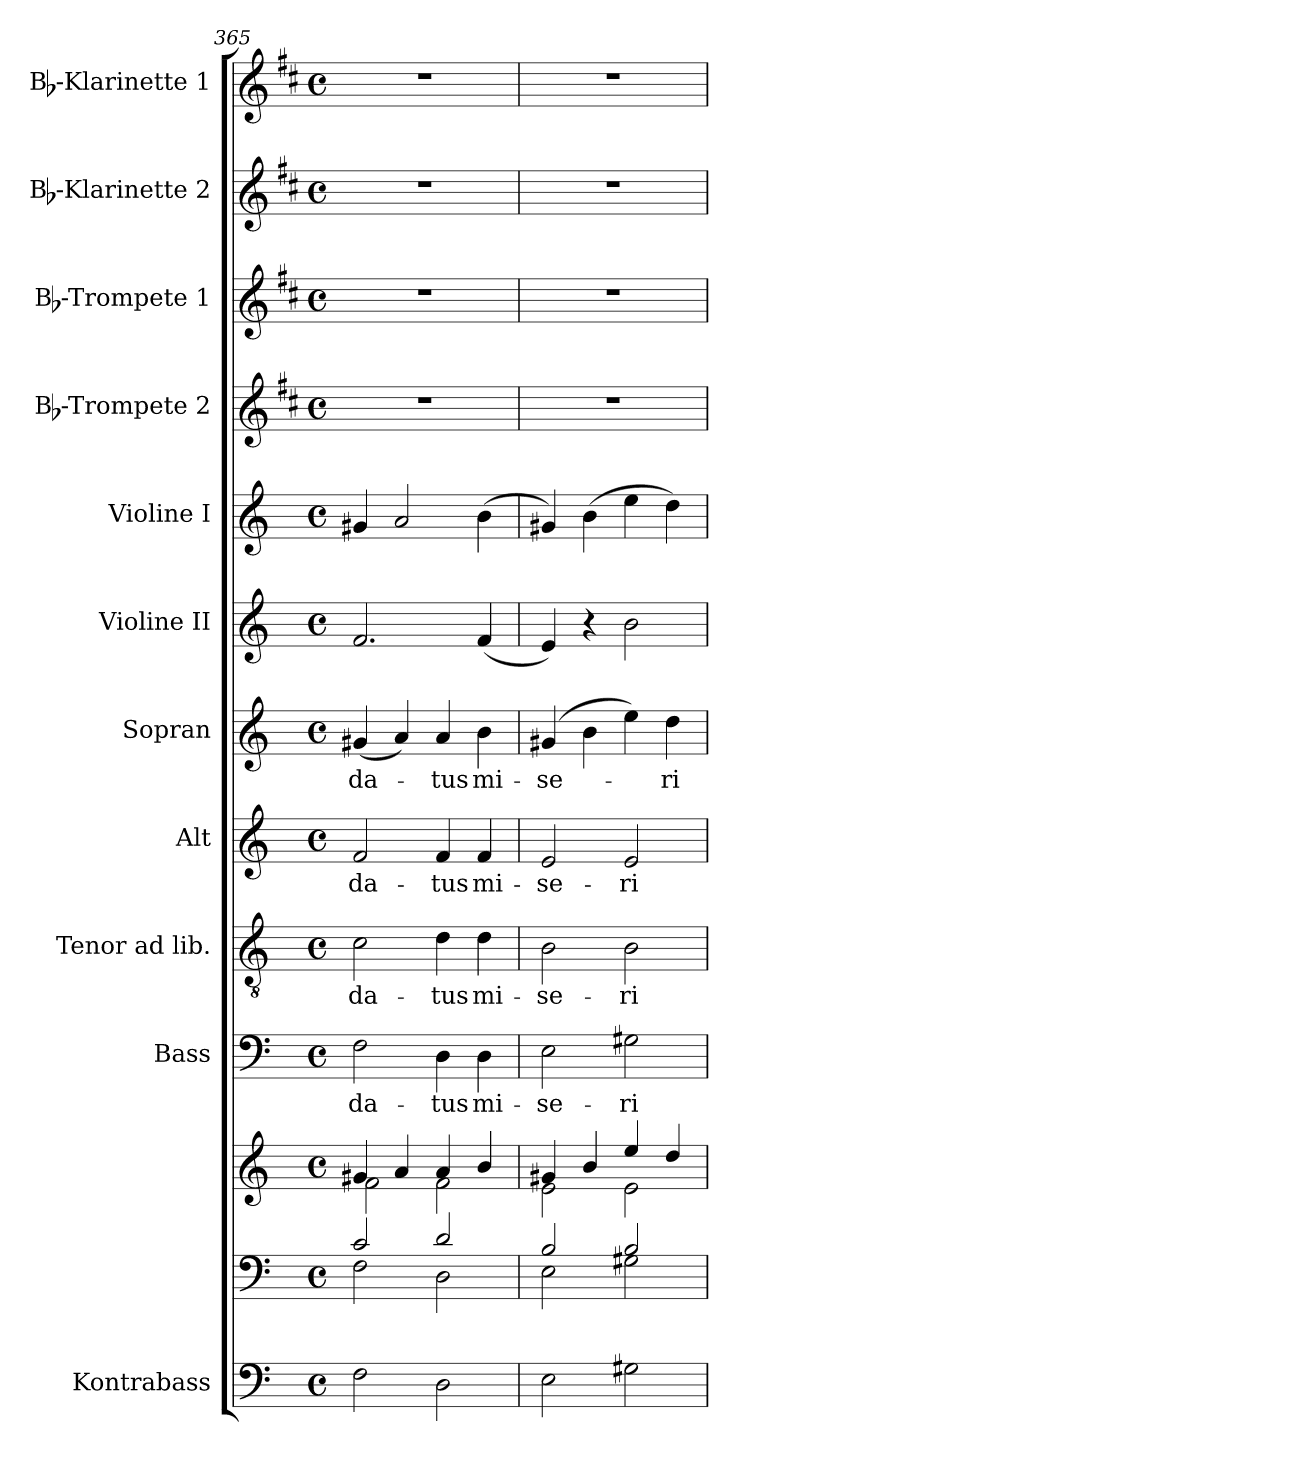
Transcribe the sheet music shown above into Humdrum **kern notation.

**kern	**kern	**kern	**kern	**text	**kern	**text	**kern	**text	**kern	**text	**kern	**kern	**kern	**kern	**kern	**kern
*part12	*part11	*part11	*part10	*part10	*part9	*part9	*part8	*part8	*part7	*part7	*part6	*part5	*part4	*part3	*part2	*part1
*staff13	*staff12	*staff11	*staff10	*staff10	*staff9	*staff9	*staff8	*staff8	*staff7	*staff7	*staff6	*staff5	*staff4	*staff3	*staff2	*staff1
*I"Kontrabass	*	*	*I"Bass	*	*I"Tenor ad lib.	*	*I"Alt	*	*I"Sopran	*	*I"Violine II	*I"Violine I	*I"Bb-Trompete 2	*I"Bb-Trompete 1	*I"Bb-Klarinette 2	*I"Bb-Klarinette 1
*I'Kb.	*	*	*I'B.	*	*I'T.	*	*I'A.	*	*I'S.	*	*I'Vl. II	*I'Vl. I	*I'Bb Trp. 2	*I'Bb Trp. 1	*I'Bb Kl. 2	*I'Bb Kl. 1
*clefF4	*clefF4	*clefG2	*clefF4	*	*clefGv2	*	*clefG2	*	*clefG2	*	*clefG2	*clefG2	*clefG2	*clefG2	*clefG2	*clefG2
*ITrd7c12	*	*	*	*	*	*	*	*	*	*	*	*	*ITrd1c2	*ITrd1c2	*ITrd1c2	*ITrd1c2
*k[]	*k[]	*k[]	*k[]	*	*k[]	*	*k[]	*	*k[]	*	*k[]	*k[]	*k[]	*k[]	*k[]	*k[]
*C:	*C:	*C:	*C:	*	*C:	*	*C:	*	*C:	*	*C:	*C:	*C:	*C:	*C:	*C:
*M4/4	*M4/4	*M4/4	*M4/4	*	*M4/4	*	*M4/4	*	*M4/4	*	*M4/4	*M4/4	*M4/4	*M4/4	*M4/4	*M4/4
*met(c)	*met(c)	*met(c)	*met(c)	*	*met(c)	*	*met(c)	*	*met(c)	*	*met(c)	*met(c)	*met(c)	*met(c)	*met(c)	*met(c)
=365	=365	=365	=365	=365	=365	=365	=365	=365	=365	=365	=365	=365	=365	=365	=365	=365
*	*^	*^	*	*	*	*	*	*	*	*	*	*	*	*	*	*
!	!	!	!	!	!	!LO:LY:b	!	!LO:LY:b	!	!LO:LY:b	!	!LO:LY:b	!	!	!	!	!	!
2FF\	2c/	2F\	4g#X/	2f\	2F\	-da-	2c\	-da-	2f/	-da-	(<4g#X/	-da-	2.f/	4g#X/	1r	1r	1r	1r
.	.	.	4a/	.	.	.	.	.	.	.	4a/)	.	.	2a/	.	.	.	.
!	!	!	!	!	!	!LO:LY:b	!	!LO:LY:b	!	!LO:LY:b	!	!LO:LY:b	!	!	!	!	!	!
2DD\	2d/	2D\	4a/	2f\	4D\	-tus	4d\	-tus	4f/	-tus	4a/	-tus	.	.	.	.	.	.
!	!	!	!	!	!	!LO:LY:b	!	!LO:LY:b	!	!LO:LY:b	!	!LO:LY:b	!	!	!	!	!	!
.	.	.	4b/	.	4D\	mi-	4d\	mi-	4f/	mi-	4b\	mi-	(<4f/	(<4b\	.	.	.	.
=366	=366	=366	=366	=366	=366	=366	=366	=366	=366	=366	=366	=366	=366	=366	=366	=366	=366	=366
!	!	!	!	!	!	!LO:LY:b	!	!LO:LY:b	!	!LO:LY:b	!	!LO:LY:b	!	!	!	!	!	!
2EE\	2B/	2E\	4g#X/	2e\	2E\	-se-	2B\	-se-	2e/	-se-	(>4g#X/	-se-	4e/)	4g#X/)	1r	1r	1r	1r
.	.	.	4b/	.	.	.	.	.	.	.	4b\	.	4r	(>4b\	.	.	.	.
!	!	!	!	!	!	!LO:LY:b	!	!LO:LY:b	!	!LO:LY:b	!	!	!	!	!	!	!	!
2GG#X\	2B/	2G#X\	4ee/	2e\	2G#X\	-ri-	2B\	-ri-	2e/	-ri-	4ee\)	.	2b\	4ee\	.	.	.	.
!	!	!	!	!	!	!	!	!	!	!	!	!LO:LY:b	!	!	!	!	!	!
.	.	.	4dd/	.	.	.	.	.	.	.	4dd\	-ri-	.	4dd\)	.	.	.	.
*	*v	*v	*	*	*	*	*	*	*	*	*	*	*	*	*	*	*	*
*	*	*v	*v	*	*	*	*	*	*	*	*	*	*	*	*	*	*
=	=	=	=	=	=	=	=	=	=	=	=	=	=	=	=	=
*-	*-	*-	*-	*-	*-	*-	*-	*-	*-	*-	*-	*-	*-	*-	*-	*-
